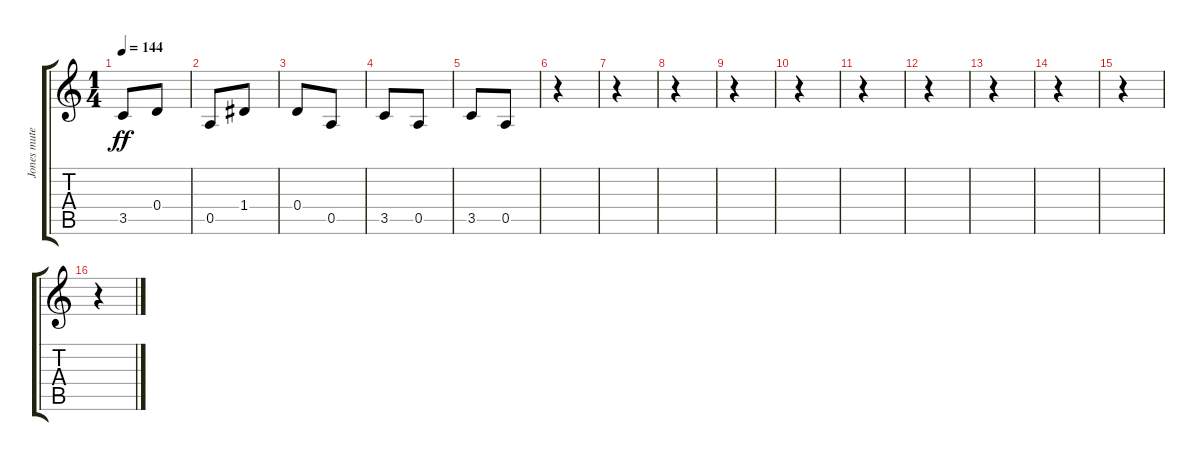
\track ("Jones muted" "Jones mute") {instrument electricguitarmuted}
\staff {score tabs}
\tuning (E4 B3 G3 D3 A2 D2) {hide}
\ts (1 4)
\tempo 144
\clef g2
\ks c
3.5.8{dy ff} 0.4.8 |
0.5.8 1.4.8 |
0.4.8 0.5.8 |
3.5.8 0.5.8 |
3.5.8 0.5.8 |
r.4 |
r.4 |
r.4 |
r.4 |
r.4 |
r.4 |
r.4 |
r.4 |
r.4 |
r.4 |
r.4
